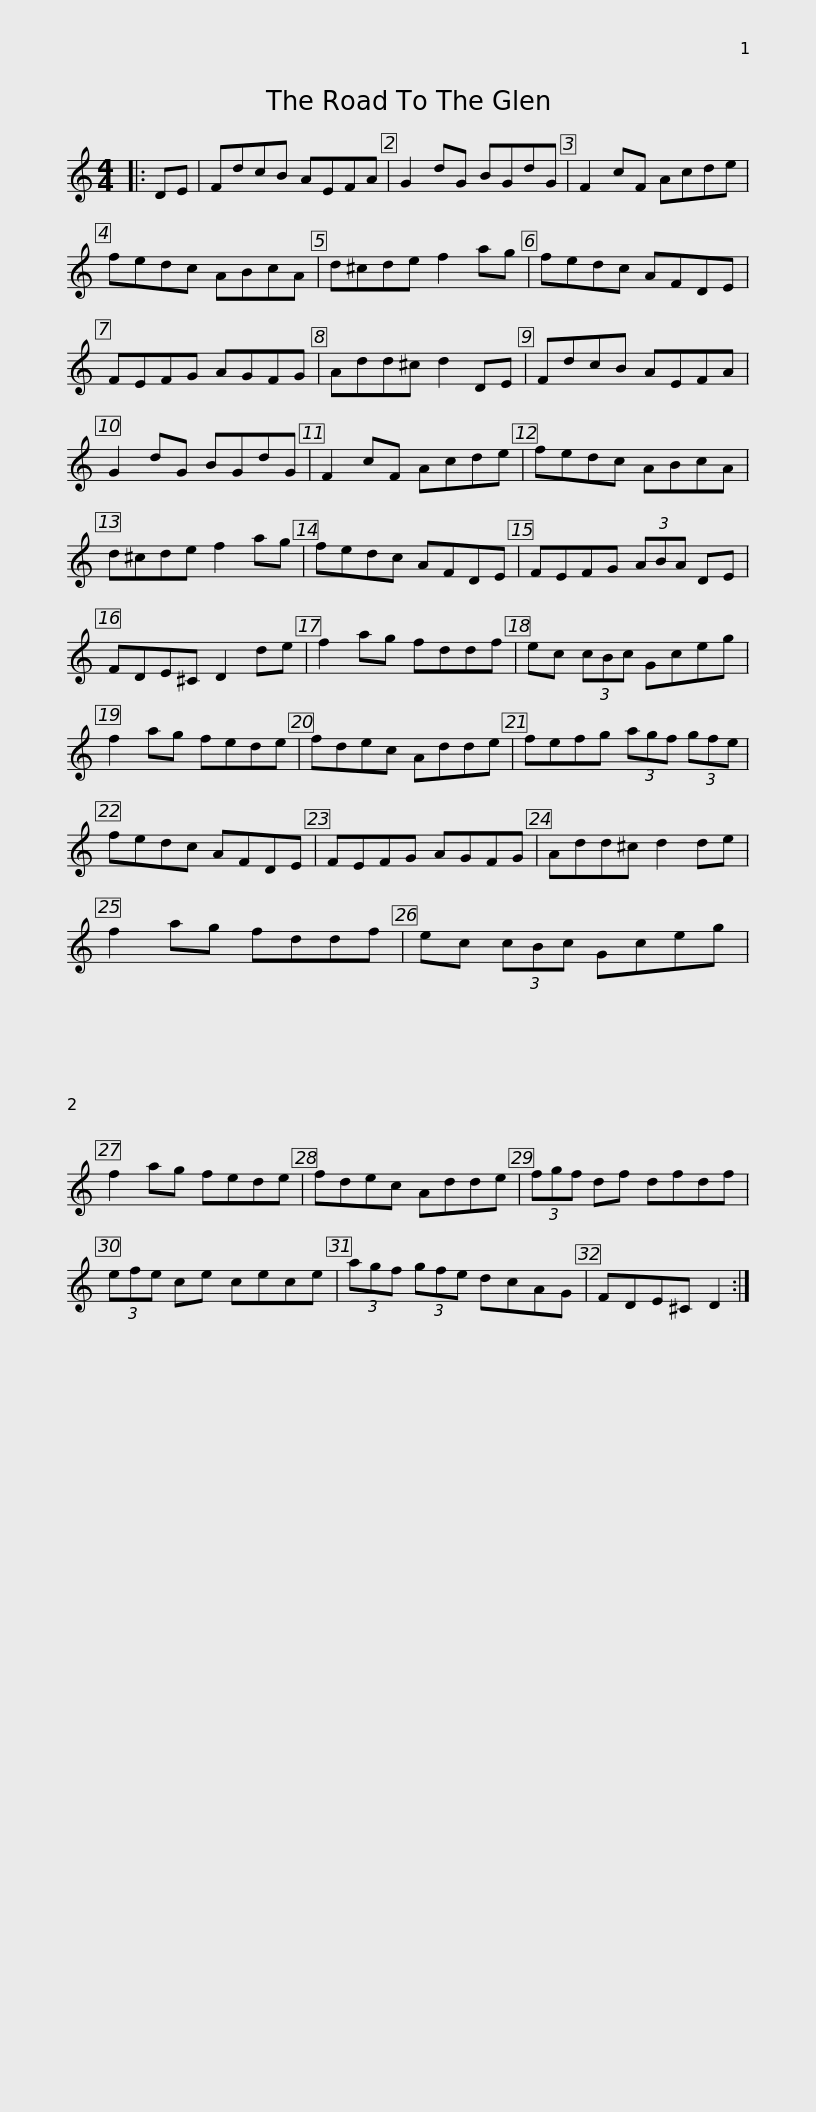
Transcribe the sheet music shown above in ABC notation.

X:1
L:1/8
M:4/4
I:linebreak $
K:C
V:1 treble
V:1
|: DE | FdcB AEFA | G2 dG BGdG | F2 cF Acde | fedc ABcA | %5
 d^cde f2 ag |$ fedc AFDE | FEFG AGFG | Add^c d2 DE | FdcB AEFA | %10
 G2 dG BGdG | F2 cF Acde |$ fedc ABcA | d^cde f2 ag | fedc AFDE | %15
 FEFG (3ABA DE | FDE^C D2 de |$ f2 ag fddf | ec (3cBc Gceg | f2 ag fede | %20
 fdec Adde | fefg (3agf (3gfe |$ fedc AFDE | FEFG AGFG | Add^c d2 de | %25
 f2 ag fddf | ec (3cBc Gceg | f2 ag fede |$ fdec Adde | (3fgf df dfdf | %30
 (3efe ce cece | (3agf (3gfe dcAG | FDE^C D2 :| %33
